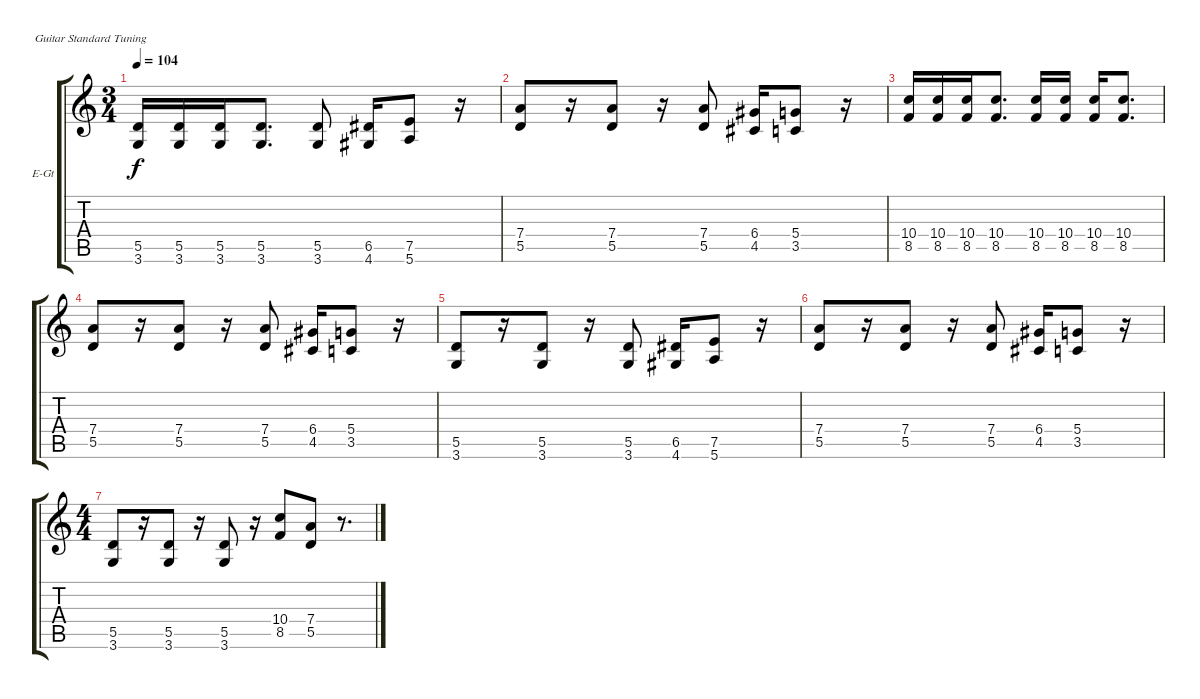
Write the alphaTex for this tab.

\bracketExtendMode groupsimilarinstruments
\firstSystemTrackNameOrientation horizontal
\otherSystemsTrackNameOrientation horizontal
\track ("Electric Guitar 2" "E-Gt") {instrument distortionguitar}
\staff {score tabs}
\tuning (E4 B3 G3 D3 A2 E2)
\ts (3 4)
\tempo 104
\clef g2
\ks c
(5.5 3.6).16{dy f} (5.5 3.6).16 (5.5 3.6).16 (5.5 3.6).8{d} (5.5 3.6).8 (6.5 4.6).16 (7.5 5.6).8 r.16 |
(5.5 7.4).8 r.16 (5.5 7.4).8 r.16 (5.5 7.4).8 (4.5 6.4).16 (3.5 5.4).8 r.16 |
(8.5 10.4).16 (8.5 10.4).16 (8.5 10.4).16 (8.5 10.4).8{d} (8.5 10.4).16 (8.5 10.4).16 (8.5 10.4).16 (8.5 10.4).8{d} |
(5.5 7.4).8 r.16 (5.5 7.4).8 r.16 (5.5 7.4).8 (4.5 6.4).16 (3.5 5.4).8 r.16 |
(5.5 3.6).8 r.16 (5.5 3.6).8 r.16 (5.5 3.6).8 (6.5 4.6).16 (7.5 5.6).8 r.16 |
(5.5 7.4).8 r.16 (5.5 7.4).8 r.16 (5.5 7.4).8 (4.5 6.4).16 (3.5 5.4).8 r.16 |
\ts (4 4)
(5.5 3.6).8 r.16 (5.5 3.6).8 r.16 (5.5 3.6).8 r.16 (8.5 10.4).8 (5.5 7.4).8 r.8{d}
